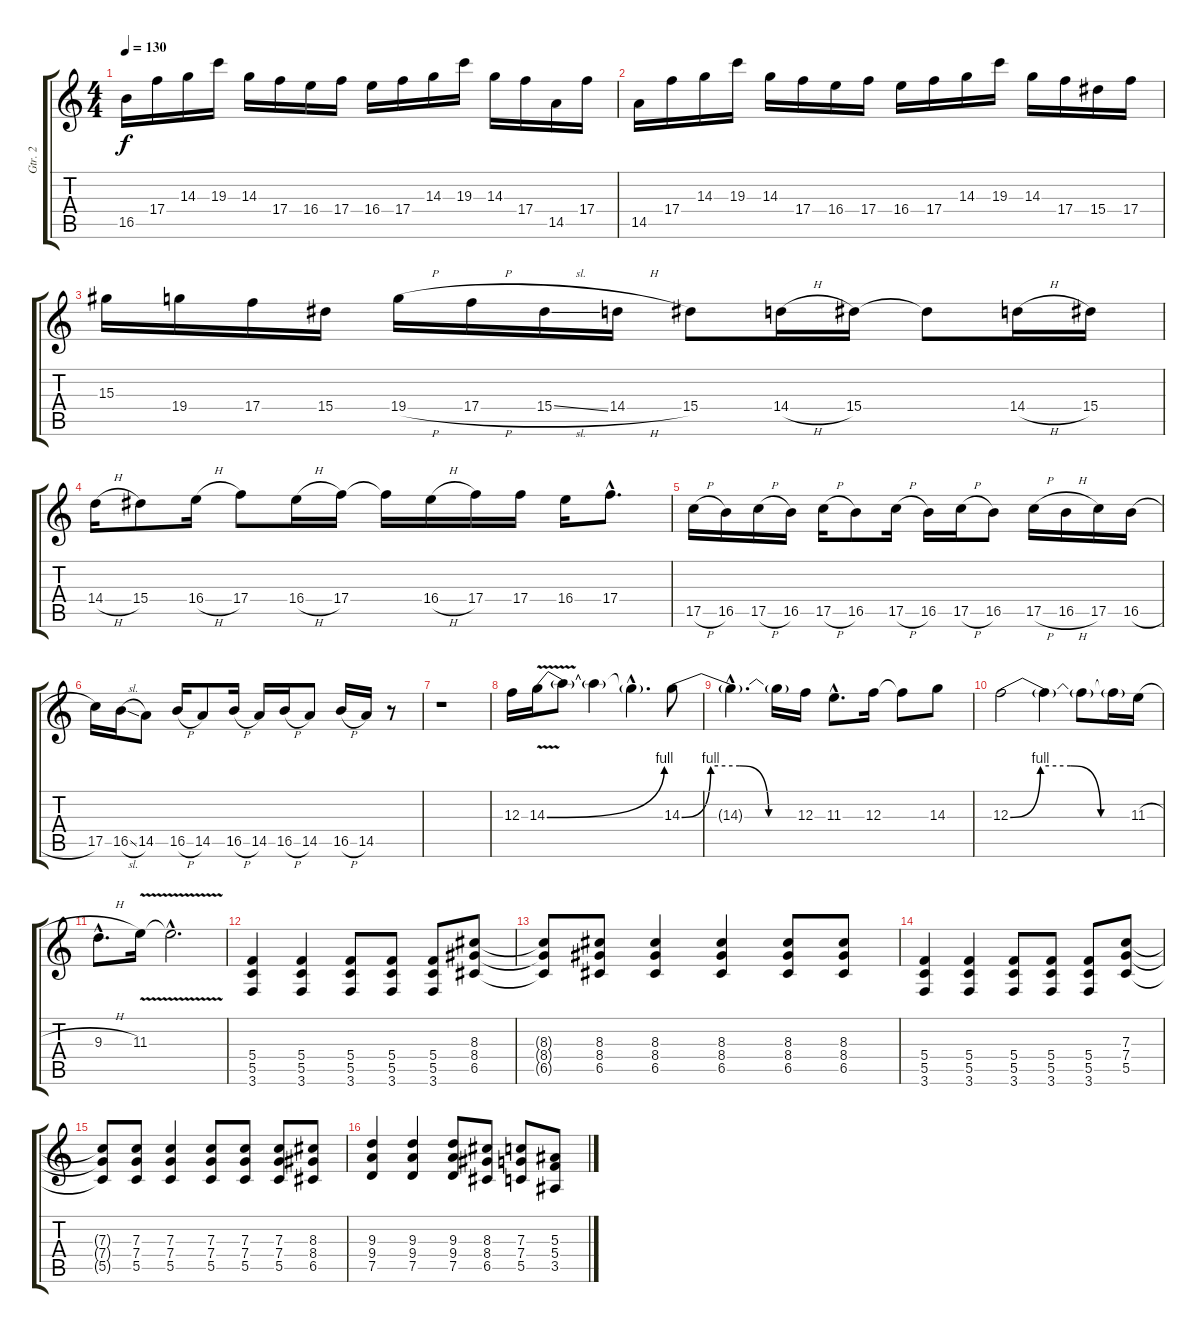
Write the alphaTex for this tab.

\track ("Gtr. 2" "Gtr. 2") {instrument distortionguitar}
\staff {score tabs}
\tuning (D4 A3 F3 C3 G2 D2) {hide}
\ts (4 4)
\tempo 130
\clef g2
\ks c
16.5.16{dy f} 17.4.16 14.3.16 19.3.16 14.3.16 17.4.16 16.4.16 17.4.16 16.4.16 17.4.16 14.3.16 19.3.16 14.3.16 17.4.16 14.5.16 17.4.16 |
14.5.16 17.4.16 14.3.16 19.3.16 14.3.16 17.4.16 16.4.16 17.4.16 16.4.16 17.4.16 14.3.16 19.3.16 14.3.16 17.4.16 15.4.16 17.4.16 |
15.3.16 19.4.16 17.4.16 15.4.16 19.4{h}.16 17.4{h}.16 15.4{sl}.16 14.4{h}.16 15.4.8 14.4{h}.16 15.4.16 15.4{t}.8 14.4{h}.16 15.4.16 |
14.4{h}.16 15.4.8 16.4{h}.16 17.4.8 16.4{h}.16 17.4.16 17.4{t}.16 16.4{h}.16 17.4.16 17.4.16 16.4.16 17.4{hac}.8{d} |
17.5{h}.16 16.5.16 17.5{h}.16 16.5.16 17.5{h}.16 16.5.8 17.5{h}.16 16.5.16 17.5{h}.16 16.5.8 17.5{h}.16 16.5{h}.16 17.5.16 16.5{h}.16 |
17.5.16 16.5{sl}.16 14.5.8 16.5{h}.16 14.5.8 16.5{h}.16 14.5.16 16.5{h}.16 14.5.8 16.5{h}.16 14.5.16 r.8 |
r.1 |
12.3.16 14.3{be (bend 0 0 60 4) v}.16 14.3{t}.8 14.3{t}.4 14.3{hac t}.4{d} 14.3{be (custom 0 0 15 4 30 4 45 0 60 0)}.8 |
14.3{hac t}.4{d} 14.3{t}.16 12.3.16 11.3{hac}.8{d} 12.3.16 12.3{t}.8 14.3.8 |
12.3{be (custom 0 0 15 4 30 4 45 0 60 0)}.2 12.3{t}.4 12.3{t}.8 12.3{t}.16 11.3{h}.16 |
9.3{h hac}.8{d} 11.3{v}.16 11.3{hac t}.2{d} |
(5.4 5.5 3.6).4 (5.4 5.5 3.6).4 (5.4 5.5 3.6).8 (5.4 5.5 3.6).8 (5.4 5.5 3.6).8 (8.3 8.4 6.5).8 |
(8.3{t} 8.4{t} 6.5{t}).8 (8.3 8.4 6.5).8 (8.3 8.4 6.5).4 (8.3 8.4 6.5).4 (8.3 8.4 6.5).8 (8.3 8.4 6.5).8 |
(5.4 5.5 3.6).4 (5.4 5.5 3.6).4 (5.4 5.5 3.6).8 (5.4 5.5 3.6).8 (5.4 5.5 3.6).8 (7.3 7.4 5.5).8 |
(7.3{t} 7.4{t} 5.5{t}).8 (7.3 7.4 5.5).8 (7.3 7.4 5.5).4 (7.3 7.4 5.5).8 (7.3 7.4 5.5).8 (7.3 7.4 5.5).8 (8.3 8.4 6.5).8 |
(9.3 9.4 7.5).4 (9.3 9.4 7.5).4 (9.3 9.4 7.5).8 (8.3 8.4 6.5).8 (7.3 7.4 5.5).8 (5.3 5.4 3.5).8
